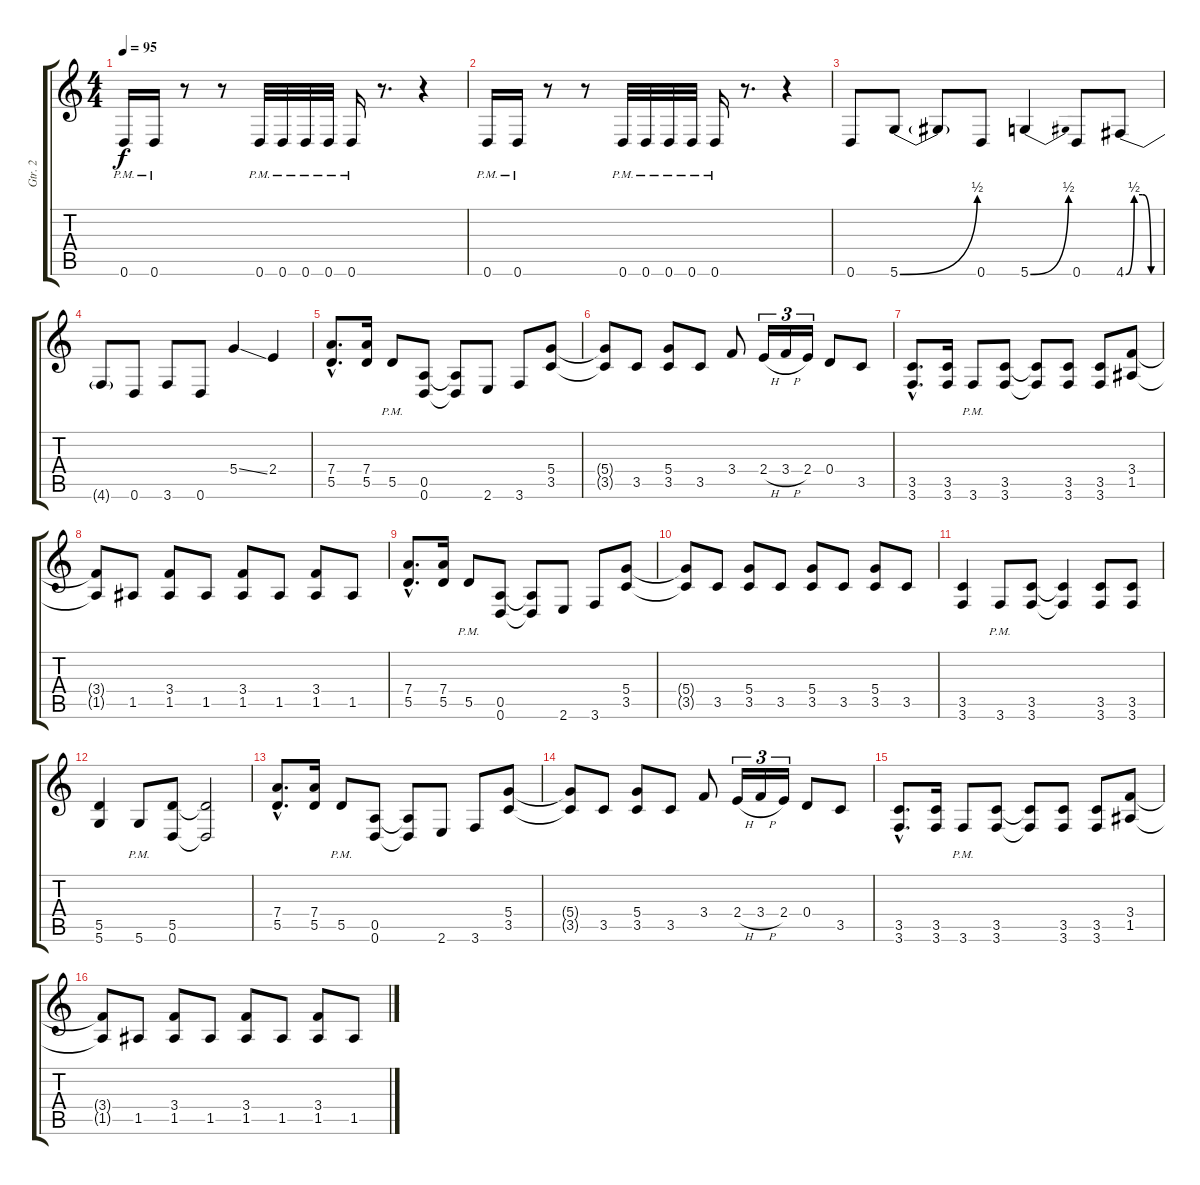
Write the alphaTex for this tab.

\track ("Gtr. 2" "Gtr. 2") {instrument distortionguitar}
\staff {score tabs}
\tuning (E4 B3 G3 D3 A2 D2) {hide}
\ts (4 4)
\tempo 95
\clef g2
\ks c
0.6{pm}.16{dy f} 0.6{pm}.16 r.8 r.8 0.6{pm}.32 0.6{pm}.32 0.6{pm}.32 0.6{pm}.32 0.6{pm}.16 r.8{d} r.4 |
0.6{pm}.16 0.6{pm}.16 r.8 r.8 0.6{pm}.32 0.6{pm}.32 0.6{pm}.32 0.6{pm}.32 0.6{pm}.16 r.8{d} r.4 |
0.6.8 5.6{be (bend 0 0 60 2)}.8 5.6{t}.8 0.6.8 5.6{be (bend 0 0 60 2)}.4 0.6.8 4.6{be (custom 0 0 15 2 30 2 45 0 60 0)}.8 |
4.6{t}.8 0.6.8 3.6.8 0.6.8 5.4{ss}.4 2.4.4 |
(7.4{hac} 5.5{hac}).8{d} (7.4 5.5).16 5.5{pm}.8 (0.5 0.6).8 (0.5{t} 0.6{t}).8 2.6.8 3.6.8 (5.4 3.5).8 |
(5.4{t} 3.5{t}).8 3.5.8 (5.4 3.5).8 3.5.8 3.4.8 2.4{h}.16{tu (3 2)} 3.4{h}.16{tu (3 2)} 2.4.16{tu (3 2)} 0.4.8 3.5.8 |
(3.5{hac} 3.6{hac}).8{d} (3.5 3.6).16 3.6{pm}.8 (3.5 3.6).8 (3.5{t} 3.6{t}).8 (3.5 3.6).8 (3.5 3.6).8 (3.4 1.5).8 |
(3.4{t} 1.5{t}).8 1.5.8 (3.4 1.5).8 1.5.8 (3.4 1.5).8 1.5.8 (3.4 1.5).8 1.5.8 |
(7.4{hac} 5.5{hac}).8{d} (7.4 5.5).16 5.5{pm}.8 (0.5 0.6).8 (0.5{t} 0.6{t}).8 2.6.8 3.6.8 (5.4 3.5).8 |
(5.4{t} 3.5{t}).8 3.5.8 (5.4 3.5).8 3.5.8 (5.4 3.5).8 3.5.8 (5.4 3.5).8 3.5.8 |
(3.5 3.6).4 3.6{pm}.8 (3.5 3.6).8 (3.5{t} 3.6{t}).4 (3.5 3.6).8 (3.5 3.6).8 |
(5.5 5.6).4 5.6{pm}.8 (5.5 0.6).8 (5.5{t} 0.6{t}).2 |
(7.4{hac} 5.5{hac}).8{d} (7.4 5.5).16 5.5{pm}.8 (0.5 0.6).8 (0.5{t} 0.6{t}).8 2.6.8 3.6.8 (5.4 3.5).8 |
(5.4{t} 3.5{t}).8 3.5.8 (5.4 3.5).8 3.5.8 3.4.8 2.4{h}.16{tu (3 2)} 3.4{h}.16{tu (3 2)} 2.4.16{tu (3 2)} 0.4.8 3.5.8 |
(3.5{hac} 3.6{hac}).8{d} (3.5 3.6).16 3.6{pm}.8 (3.5 3.6).8 (3.5{t} 3.6{t}).8 (3.5 3.6).8 (3.5 3.6).8 (3.4 1.5).8 |
(3.4{t} 1.5{t}).8 1.5.8 (3.4 1.5).8 1.5.8 (3.4 1.5).8 1.5.8 (3.4 1.5).8 1.5.8
